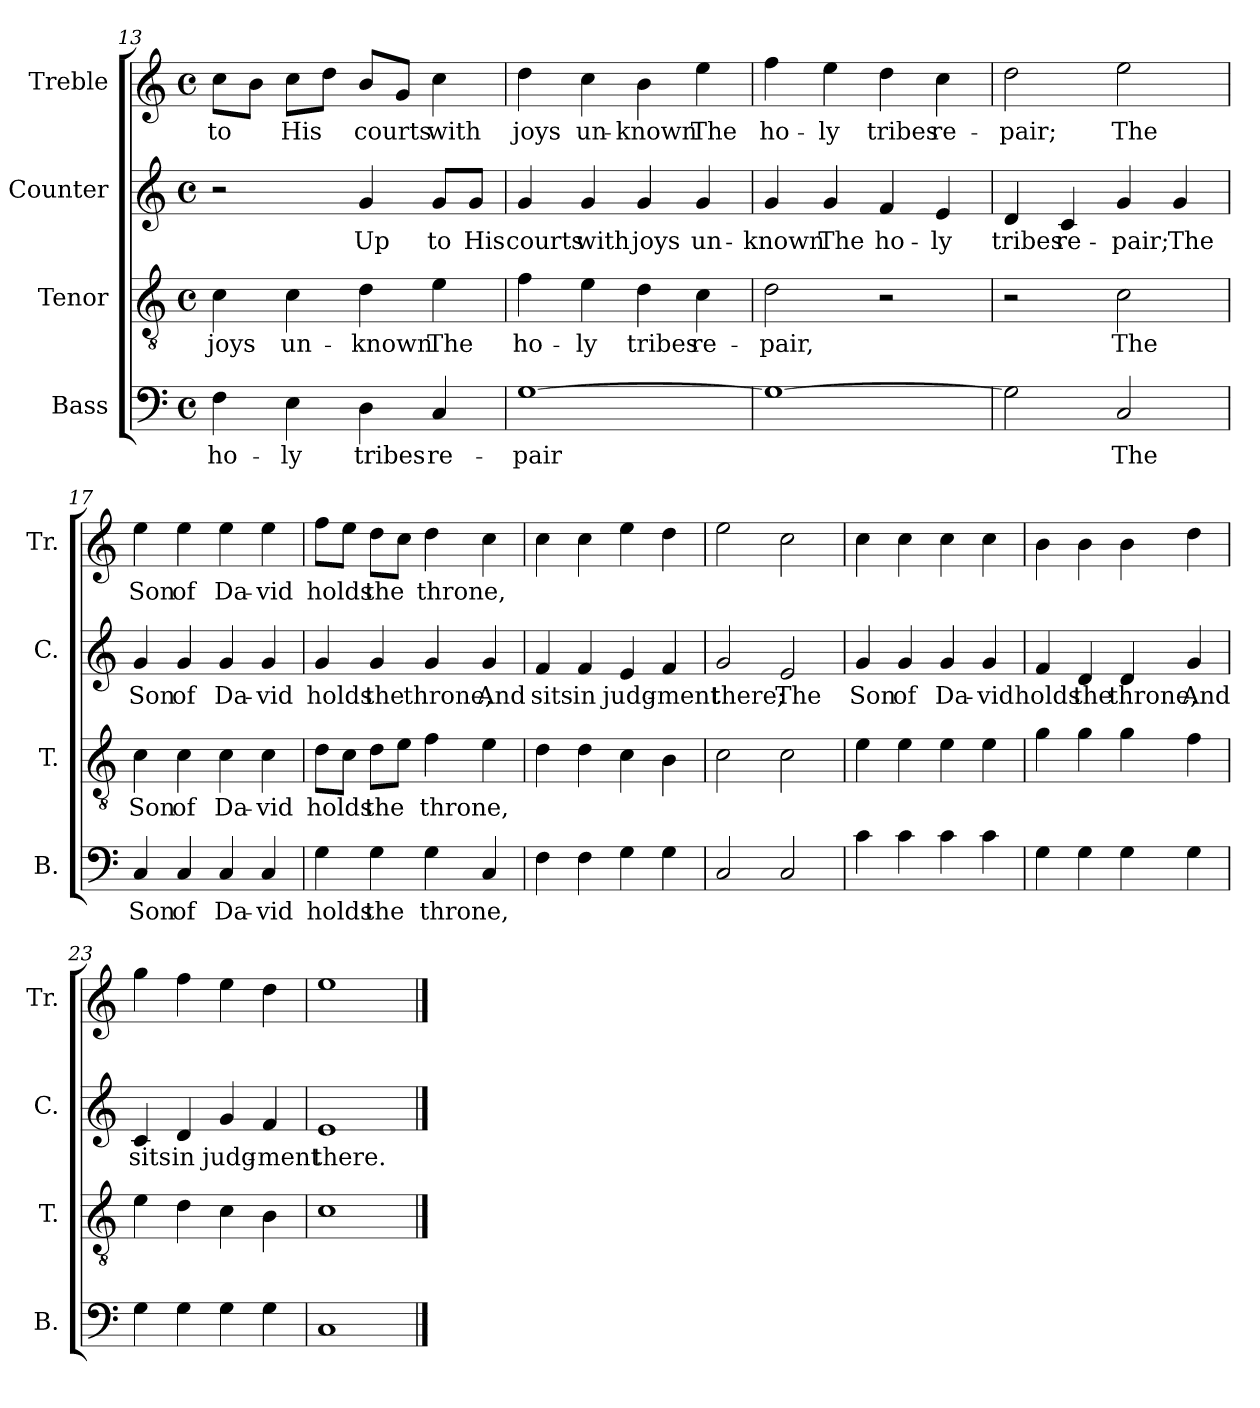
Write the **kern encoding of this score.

**kern	**text	**kern	**text	**kern	**text	**kern	**text
*part4	*part4	*part3	*part3	*part2	*part2	*part1	*part1
*staff4	*staff4	*staff3	*staff3	*staff2	*staff2	*staff1	*staff1
*I"Bass	*	*I"Tenor	*	*I"Counter	*	*I"Treble	*
*I'B.	*	*I'T.	*	*I'C.	*	*I'Tr.	*
*clefF4	*	*clefGv2	*	*clefG2	*	*clefG2	*
*k[]	*	*k[]	*	*k[]	*	*k[]	*
*M4/4	*	*M4/4	*	*M4/4	*	*M4/4	*
*met(c)	*	*met(c)	*	*met(c)	*	*met(c)	*
=13	=13	=13	=13	=13	=13	=13	=13
4F\	ho-	4c\	joys	2r	.	8cc\L	to
.	.	.	.	.	.	8b\J	.
4E\	-ly	4c\	un-	.	.	8cc\L	His
.	.	.	.	.	.	8dd\J	.
4D\	tribes	4d\	-known	4g/	Up	8b/L	courts
.	.	.	.	.	.	8g/J	.
4C/	re-	4e\	The	8g/L	to	4cc\	with
.	.	.	.	8g/J	His	.	.
=14	=14	=14	=14	=14	=14	=14	=14
[1G	-pair	4f\	ho-	4g/	courts	4dd\	joys
.	.	4e\	-ly	4g/	with	4cc\	un-
.	.	4d\	tribes	4g/	joys	4b\	-known
.	.	4c\	re-	4g/	un-	4ee\	The
!!LO:PB:g=z
=15	=15	=15	=15	=15	=15	=15	=15
1G_	.	2d\	-pair,	4g/	-known	4ff\	ho-
.	.	.	.	4g/	The	4ee\	-ly
.	.	2r	.	4f/	ho-	4dd\	tribes
.	.	.	.	4e/	-ly	4cc\	re-
=16	=16	=16	=16	=16	=16	=16	=16
2G\]	.	2r	.	4d/	tribes	2dd\	-pair;
.	.	.	.	4c/	re-	.	.
2C/	The	2c\	The	4g/	-pair;	2ee\	The
.	.	.	.	4g/	The	.	.
=17	=17	=17	=17	=17	=17	=17	=17
4C/	Son	4c\	Son	4g/	Son	4ee\	Son
4C/	of	4c\	of	4g/	of	4ee\	of
4C/	Da-	4c\	Da-	4g/	Da-	4ee\	Da-
4C/	-vid	4c\	-vid	4g/	-vid	4ee\	-vid
=18	=18	=18	=18	=18	=18	=18	=18
4G\	holds	8d\L	holds	4g/	holds	8ff\L	holds
.	.	8c\J	.	.	.	8ee\J	.
4G\	the	8d\L	the	4g/	the	8dd\L	the
.	.	8e\J	.	.	.	8cc\J	.
4G\	throne,	4f\	throne,	4g/	throne,	4dd\	throne,
4C/	.	4e\	.	4g/	And	4cc\	.
=19	=19	=19	=19	=19	=19	=19	=19
4F\	.	4d\	.	4f/	sits	4cc\	.
4F\	.	4d\	.	4f/	in	4cc\	.
4G\	.	4c\	.	4e/	judg-	4ee\	.
4G\	.	4B\	.	4f/	-ment	4dd\	.
!!LO:LB:g=z
=20	=20	=20	=20	=20	=20	=20	=20
2C/	.	2c\	.	2g/	there;	2ee\	.
2C/	.	2c\	.	2e/	The	2cc\	.
=21	=21	=21	=21	=21	=21	=21	=21
4c\	.	4e\	.	4g/	Son	4cc\	.
4c\	.	4e\	.	4g/	of	4cc\	.
4c\	.	4e\	.	4g/	Da-	4cc\	.
4c\	.	4e\	.	4g/	-vid	4cc\	.
=22	=22	=22	=22	=22	=22	=22	=22
4G\	.	4g\	.	4f/	holds	4b\	.
4G\	.	4g\	.	4d/	the	4b\	.
4G\	.	4g\	.	4d/	throne,	4b\	.
4G\	.	4f\	.	4g/	And	4dd\	.
=23	=23	=23	=23	=23	=23	=23	=23
4G\	.	4e\	.	4c/	sits	4gg\	.
4G\	.	4d\	.	4d/	in	4ff\	.
4G\	.	4c\	.	4g/	judg-	4ee\	.
4G\	.	4B\	.	4f/	-ment	4dd\	.
=24	=24	=24	=24	=24	=24	=24	=24
1C	.	1c	.	1e	there.	1ee	.
==	==	==	==	==	==	==	==
*-	*-	*-	*-	*-	*-	*-	*-
